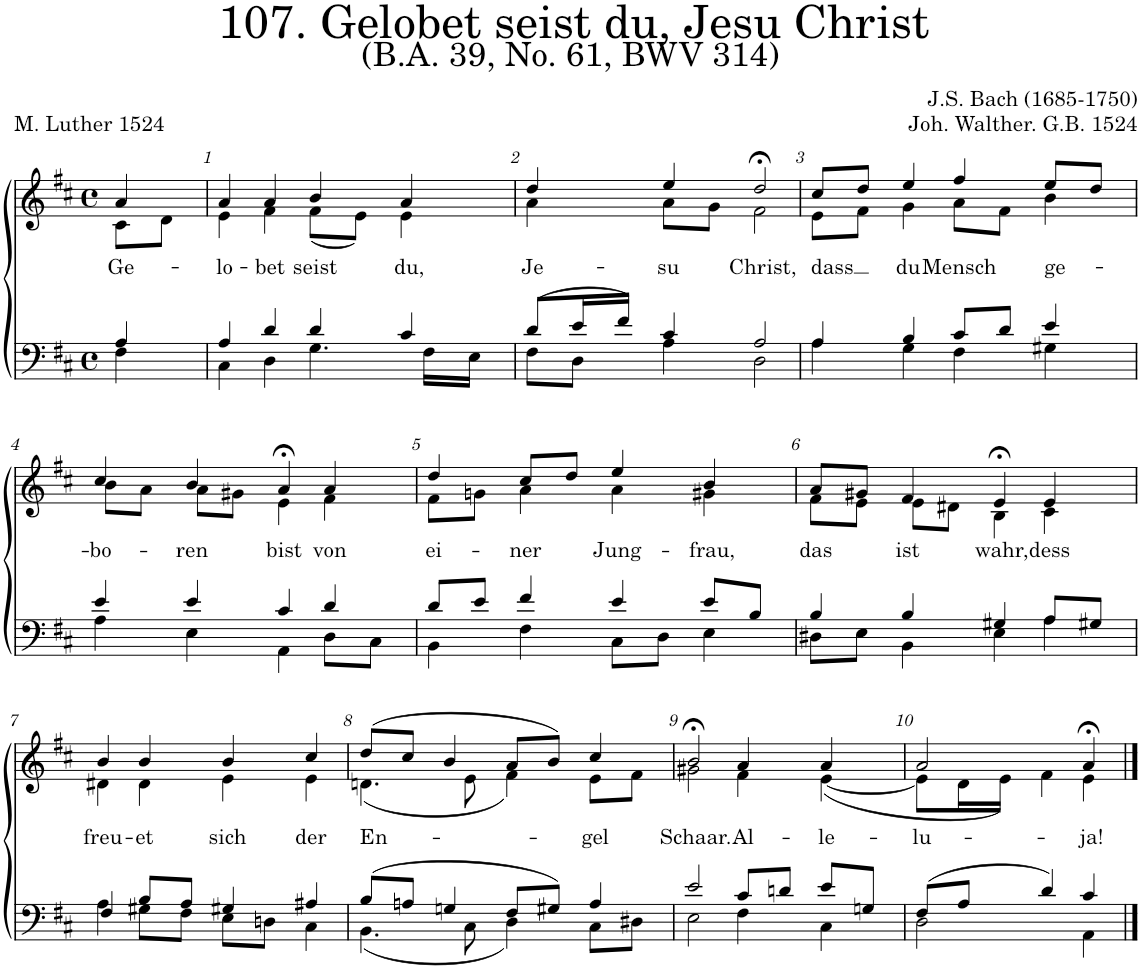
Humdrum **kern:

**kern	**kern	**text
*part2	*part1	*part1
*staff2	*staff1	*staff1
*I"Tenor/Bass	*I"Soprano/Alto	*
*clefF4	*clefG2	*
*k[f#c#]	*k[f#c#]	*
*M4/4	*M4/4	*
*met(c)	*met(c)	*
=	=	=
*^	*	*
!	!	!	!LO:LY:b
*	*	*^	*
4A/	4F#\	4a;</	8c#\L	Ge-
.	.	.	8d\J	.
=1	=1	=1	=1	=1
!	!	!	!	!LO:LY:b
4A/	4C#\	4a/	4e\	-lo-
!	!	!	!	!LO:LY:b
4d/	4D\	4a/	4f#\	-bet
!	!	!	!	!LO:LY:b
4d/	4.G\	4b/	(8f#\L	seist
.	.	.	8e\J)	.
!	!	!	!	!LO:LY:b
4c#/	.	4a/	4e\	du,
.	16F#\LL	.	.	.
.	16E\JJ	.	.	.
=2	=2	=2	=2	=2
!	!	!	!	!LO:LY:b
(8d/L	8F#\L	4dd;</	4a\	Je-
16e/L	8D\J	.	.	.
16f#/JJ)	.	.	.	.
!	!	!	!	!LO:LY:b
4c#/	4A\	4ee/	8a\L	-su
.	.	.	8g\J	.
!	!	!	!	!LO:LY:b
2A/	2D\	2dd;<,/	2f#\	Christ,
=3	=3	=3	=3	=3
!	!	!	!	!LO:LY:b
4A/	4A\	8cc#;</L	8e\L	dass
.	.	8dd/J	8f#\J	.
!	!	!	!	!LO:LY:b
4B/	4G\	4ee/	4g\	du
!	!	!	!	!LO:LY:b
8c#/L	4F#\	4ff#/	8a\L	Mensch
8d/J	.	.	8f#\J	.
!	!	!	!	!LO:LY:b
4e/	4G#X\	8ee/L	4b\	ge-
.	.	8dd/J	.	.
!!LO:LB:g=z	!!
=4	=4	=4	=4	=4
!	!	!	!	!LO:LY:b
4e/	4A\	4cc#;</	8b\L	-bo-
.	.	.	8a\J	.
!	!	!	!	!LO:LY:b
4e/	4E\	4b/	8a\L	-ren
.	.	.	8g#X\J	.
!	!	!	!	!LO:LY:b
4c#/	4AA\	4a;<,/	4e\	bist
!	!	!	!	!LO:LY:b
4d/	8D\L	4a/	4f#\	von
.	8C#\J	.	.	.
=5	=5	=5	=5	=5
!	!	!	!	!LO:LY:b
8d/L	4BB\	4dd/	8f#\L	ei-
8e/J	.	.	8gn\J	.
!	!	!	!	!LO:LY:b
4f#/	4F#\	8cc#/L	4a\	-ner
.	.	8dd/J	.	.
!	!	!	!	!LO:LY:b
4e/	8C#\L	4ee;</	4a\	Jung-
.	8D\J	.	.	.
!	!	!	!	!LO:LY:b
8e/L	4E\	4b/	4g#X\	-frau,
8B/J	.	.	.	.
=6	=6	=6	=6	=6
!	!	!	!	!LO:LY:b
4B/	8D#X\L	8a/L	8f#\L	das
.	8E\J	8g#X/J	8e\J	.
!	!	!	!	!LO:LY:b
4B/	4BB\	4f#/	8e\L	ist
.	.	.	8d#X\J	.
!	!	!	!	!LO:LY:b
4G#X/	4E\	4e;<,/	4B\	wahr,
!	!	!	!	!LO:LY:b
8A/L	4A\	4e/	4c#\	dess
8G#X/J	.	.	.	.
!!LO:LB:g=z	!!
=7	=7	=7	=7	=7
!	!	!	!	!LO:LY:b
4F#/	4A\	4b;</	4d#X\	freu-
!	!	!	!	!LO:LY:b
8B/L	8G#X\L	4b/	4d#\	-et
8A/J	8F#\J	.	.	.
!	!	!	!	!LO:LY:b
4G#X/	8E\L	4b/	4e\	sich
.	8Dn\J	.	.	.
!	!	!	!	!LO:LY:b
4A#X/	4C#\	4cc#/	4e\	der
=8	=8	=8	=8	=8
!	!	!	!	!LO:LY:b
(8B/L	(4.BB\	(8dd/L	(4.dn\	En-
8An/J	.	8cc#/J	.	.
4Gn/	.	4b/	.	.
.	8C#\	.	8e\	.
8F#/L	4D\)	8a/L	4f#\)	.
8G#X/J)	.	8b/J)	.	.
!	!	!	!	!LO:LY:b
4A/	8C#\L	4cc#/	8e\L	-gel
.	8D#X\J	.	8f#\J	.
=9	=9	=9	=9	=9
!	!	!	!	!LO:LY:b
2e/	2E\	2b;<,/	2g#X\	Schaar.
!	!	!	!	!LO:LY:b
8c#/L	4F#\	4a/	4f#\	Al-
8dn/J	.	.	.	.
!	!	!	!	!LO:LY:b
8e/L	4C#\	4a/	([4e\	-le-
8Gn/J	.	.	.	.
=10	=10	=10	=10	=10
!	!	!	!	!LO:LY:b
(8F#/L	2D\	2a/	8e\L]	-lu-
8A/J	.	.	16d\L	.
.	.	.	16e\JJ)	.
4d/)	.	.	4f#;\	.
!	!	!	!	!LO:LY:b
4c#/	4AA\	4a;</	4e\	-ja!
*v	*v	*	*	*
*	*v	*v	*
==	==	==
*-	*-	*-
